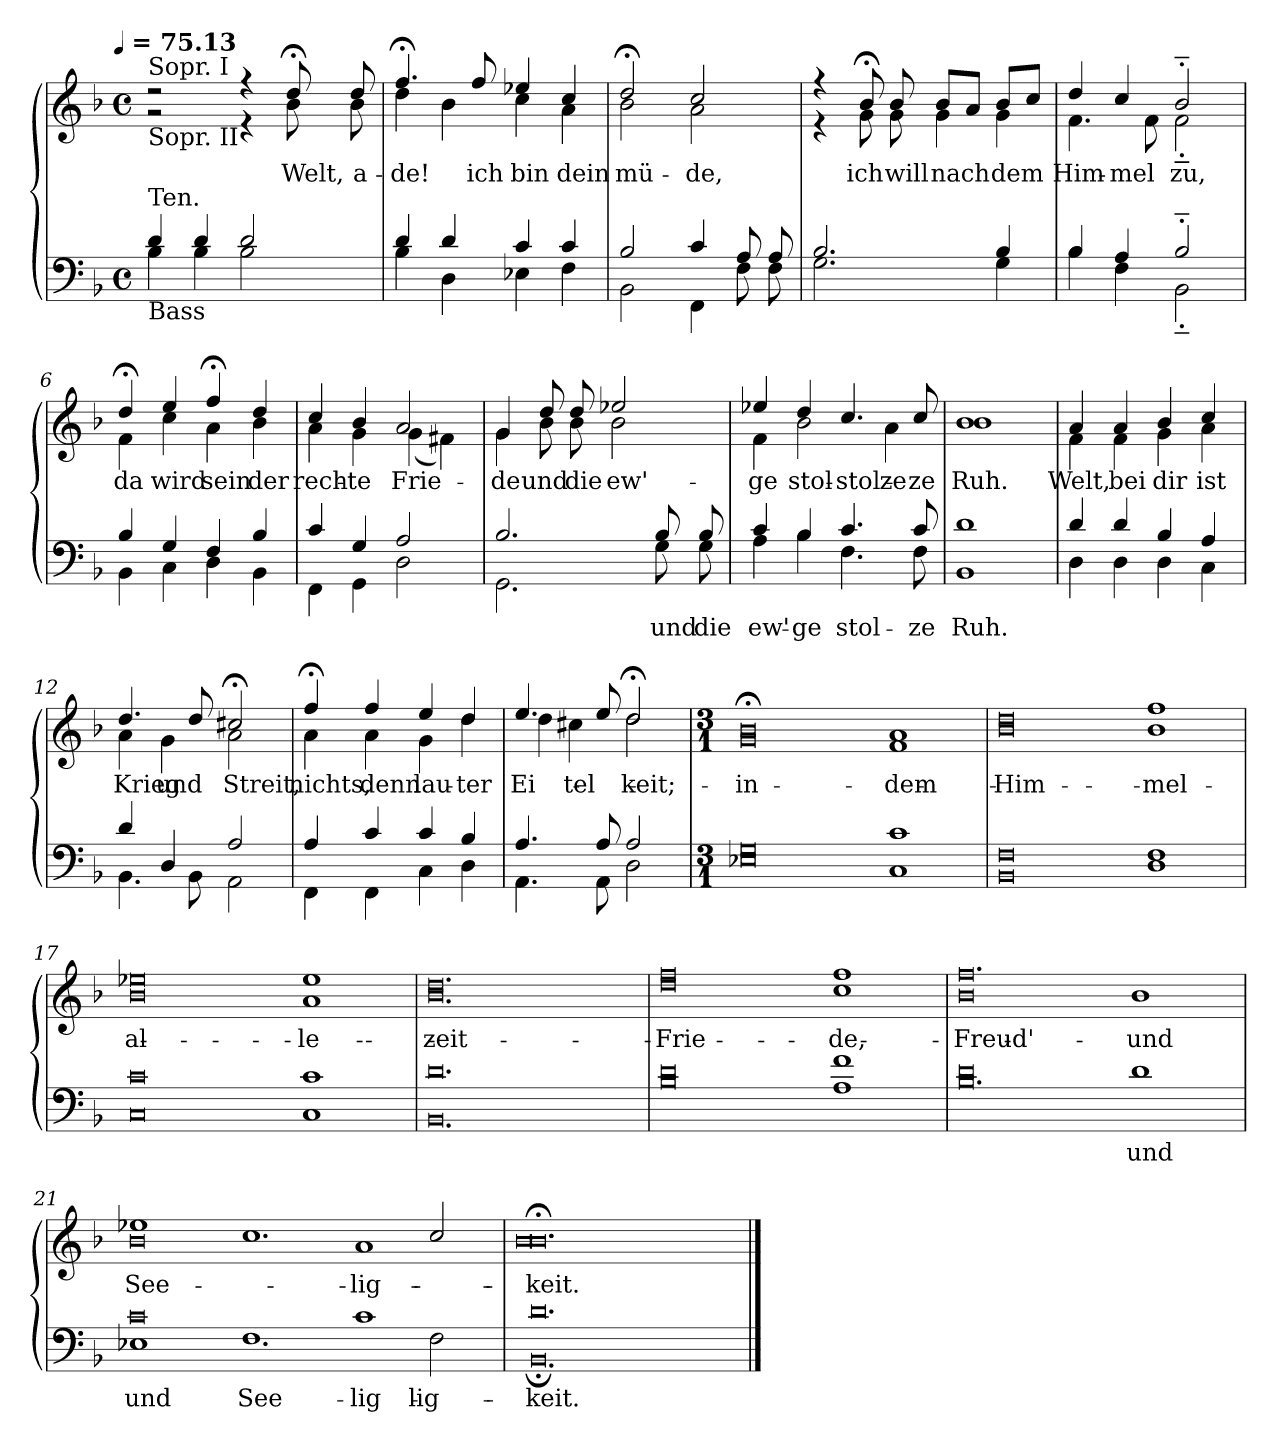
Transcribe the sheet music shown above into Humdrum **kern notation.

**kern	**text	**kern	**text	**dynam
*part1	*part1	*part1	*part1	*part1
*staff2	*staff2	*staff1	*staff1	*staff1/2
*clefF4	*	*clefG2	*	*
*k[b-]	*	*k[b-]	*	*
!!LO:TX:omd:t=[quarter] = 75.13
*M4/4	*	*M4/4	*	*
*met(c)	*	*met(c)	*	*
*MM75	*	*MM75	*	*
=1	=1	=1	=1	=1
*^	*	*^	*	*
!	!	!	!LO:TX:t=Sopr. I	!	!	!
!	!	!	!LO:TX:b:t=Sopr. II	!	!	!
!LO:TX:t=Ten.	!	!	!	!	!	!
!LO:TX:b:t=Bass	!	!	!	!	!	!
4d	4B-	.	2r	2r	.	.
4d	4B-	.	.	.	.	.
2d	2B-	.	4r	4r	.	.
.	.	.	8dd;<	8b-	Welt,	.
.	.	.	8dd	8b-	a-	.
=2	=2	=2	=2	=2	=2	=2
4d	4B-	.	4.ff;<	4dd	-de!	.
4d	4D	.	.	4b-	.	.
.	.	.	8ff	.	ich	.
4c	4E-X	.	4ee-X	4cc	bin	.
4c	4F	.	4cc	4a	dein	.
=3	=3	=3	=3	=3	=3	=3
2B-	2BB-	.	2dd;<	2b-	mü-	.
4c	4FF	.	2cc	2a	-de,	.
8A	8F	.	.	.	.	.
8A	8F	.	.	.	.	.
=4	=4	=4	=4	=4	=4	=4
2.B-	2.G	.	4r	4r	.	.
.	.	.	8b-;<	8g	ich	♩ = 76
.	.	.	8b-	8g	will	.
.	.	.	8b-L	4g	nach	.
.	.	.	8aJ	.	.	.
4B-	4G	.	8b-L	4g	dem	.
.	.	.	8ccJ	.	.	.
!!LO:LB:g=z	!!
=5	=5	=5	=5	=5	=5	=5
*	*	*	*MM73	*	*	*
4B-	4B-	.	4dd	4.f	Him-	.
4A	4F	.	4cc	.	-mel	♩ = 69
.	.	.	.	8f	.	.
2B-'~	2BB-'~	.	2b-'~	2f'~	zu,	♩ = 70
=6	=6	=6	=6	=6	=6	=6
*	*	*	*MM73	*	*	*
4B-	4BB-	.	4dd;<	4f	da	.
4G	4C	.	4ee	4cc	wird	.
4F	4D	.	4ff;<	4a	sein	.
4B-	4BB-	.	4dd	4b-	der	♩ = 72
=7	=7	=7	=7	=7	=7	=7
4c	4FF	.	4cc	4a	rech-	.
4G	4GG	.	4b-	4g	-te	♩ = 72.4
2A	2D	.	2a	(4g	Frie-	♩ = 70
.	.	.	.	4f#X)	.	.
=8	=8	=8	=8	=8	=8	=8
2.B-	2.GG	.	4g	4g	-de	.
.	.	.	8dd	8b-	und	♩ = 72
.	.	.	8dd	8b-	die	.
!	!	!	!	!	!LO:LY:a	!
.	.	.	2ee-X	2b-	ew'-	.
8B-	8G	und	.	.	.	.
8B-	8G	die	.	.	.	.
=9	=9	=9	=9	=9	=9	=9
*	*	*	*MM72	*	*	*
4c	4A	ew'-	4ee-X	4f	-ge	.
!	!	!	!	!	!LO:LY:a	!
4B-	4B-	-ge	4dd	2b-	stol-	.
!	!	!	!	!	!LO:LY:a	!
4.c	4.F	stol-	4.cc	.	stol-	♩ = 70
.	.	.	.	4a	-ze	.
!	!	!	!	!	!LO:LY:a	!
8c	8F	-ze	8cc	.	-ze	♩ = 69
!!LO:LB:g=z	!!
=10	=10	=10	=10	=10	=10	=10
*	*	*	*MM71	*	*	*
1d	1BB-	Ruh.	1b-	1b-	Ruh.	.
=11	=11	=11	=11	=11	=11	=11
*	*	*	*MM72	*	*	*
4d	4D	.	4a	4f	Welt,	.
4d	4D	.	4a	4f	bei	.
4B-	4D	.	4b-	4g	dir	.
4A	4C	.	4cc	4a	ist	.
=12	=12	=12	=12	=12	=12	=12
*	*	*	*MM72	*	*	*
4d	4.BB-	.	4.dd	4a	Krieg	.
4D	.	.	.	4g	und	.
.	8BB-	.	8dd	.	.	.
2A	2AA	.	2cc#X;<	2a	Streit,	.
=13	=13	=13	=13	=13	=13	=13
*	*	*	*MM74	*	*	*
4A	4FF	.	4ff;<	4a	nichts,	.
4c	4FF	.	4ff	4a	denn	♩ = 71
4c	4C	.	4ee	4g	lau-	♩ = 73
4B-	4D	.	4dd	4dd	-ter	♩ = 72
=14	=14	=14	=14	=14	=14	=14
*	*	*	*MM71	*	*	*
4.A	4.AA	.	4.ee	4dd	Ei-	.
.	.	.	.	4cc#X	tel-	.
8A	8AA	.	8ee	.	.	♩ = 69
2A	2D	.	2dd;<	2dd	-keit;	.
!!LO:LB:g=z	!!
=15	=15	=15	=15	=15	=15	=15
*M3/1	*	*	*M3/1	*	*	*
*	*	*	*MM271	*	*	*
0G	0E-X	.	0b-;<	0g	in	.
1c	1C	.	1a	1f	dem	.
=16	=16	=16	=16	=16	=16	=16
0F	0BB-	.	0dd	0b-	Him-	.
1F	1D	.	1ff	1b-	-mel	.
=17	=17	=17	=17	=17	=17	=17
0c	0C	.	0ee-X	0b-	al-	.
1c	1C	.	1ee-	1a	-le-	.
=18	=18	=18	=18	=18	=18	=18
0.d	0.BB-	.	0.dd	0.b-	-zeit	.
=19	=19	=19	=19	=19	=19	=19
0d	0B-	.	0ff	0dd	Frie-	.
1f	1A	.	1ff	1cc	-de,	.
=20	=20	=20	=20	=20	=20	=20
0d	0.B-	.	0.ff	0b-	Freud'	.
!	!	!LO:LY:a	!	!	!	!
1d	.	und	.	1b-	und	.
=21	=21	=21	=21	=21	=21	=21
*	*	*	*MM262	*	*	*
!	!	!LO:LY:a	!	!	!	!
0c	1E-X	und	1ee-X	0b-	See-	.
.	1.F	See-	1.cc	.	.	.
!	!	!LO:LY:a	!	!	!	!
1c	.	-lig-	.	1a	-lig-	.
.	2F	-lig-	2cc	.	.	.
=22	=22	=22	=22	=22	=22	=22
!	!	!LO:LY:a	!	!	!	!
0.d	0.BB-;	-keit.	0.b-;<	0.b-	-keit.	.
*v	*v	*	*	*	*	*
*	*	*v	*v	*	*
==	==	==	==	==
*-	*-	*-	*-	*-
